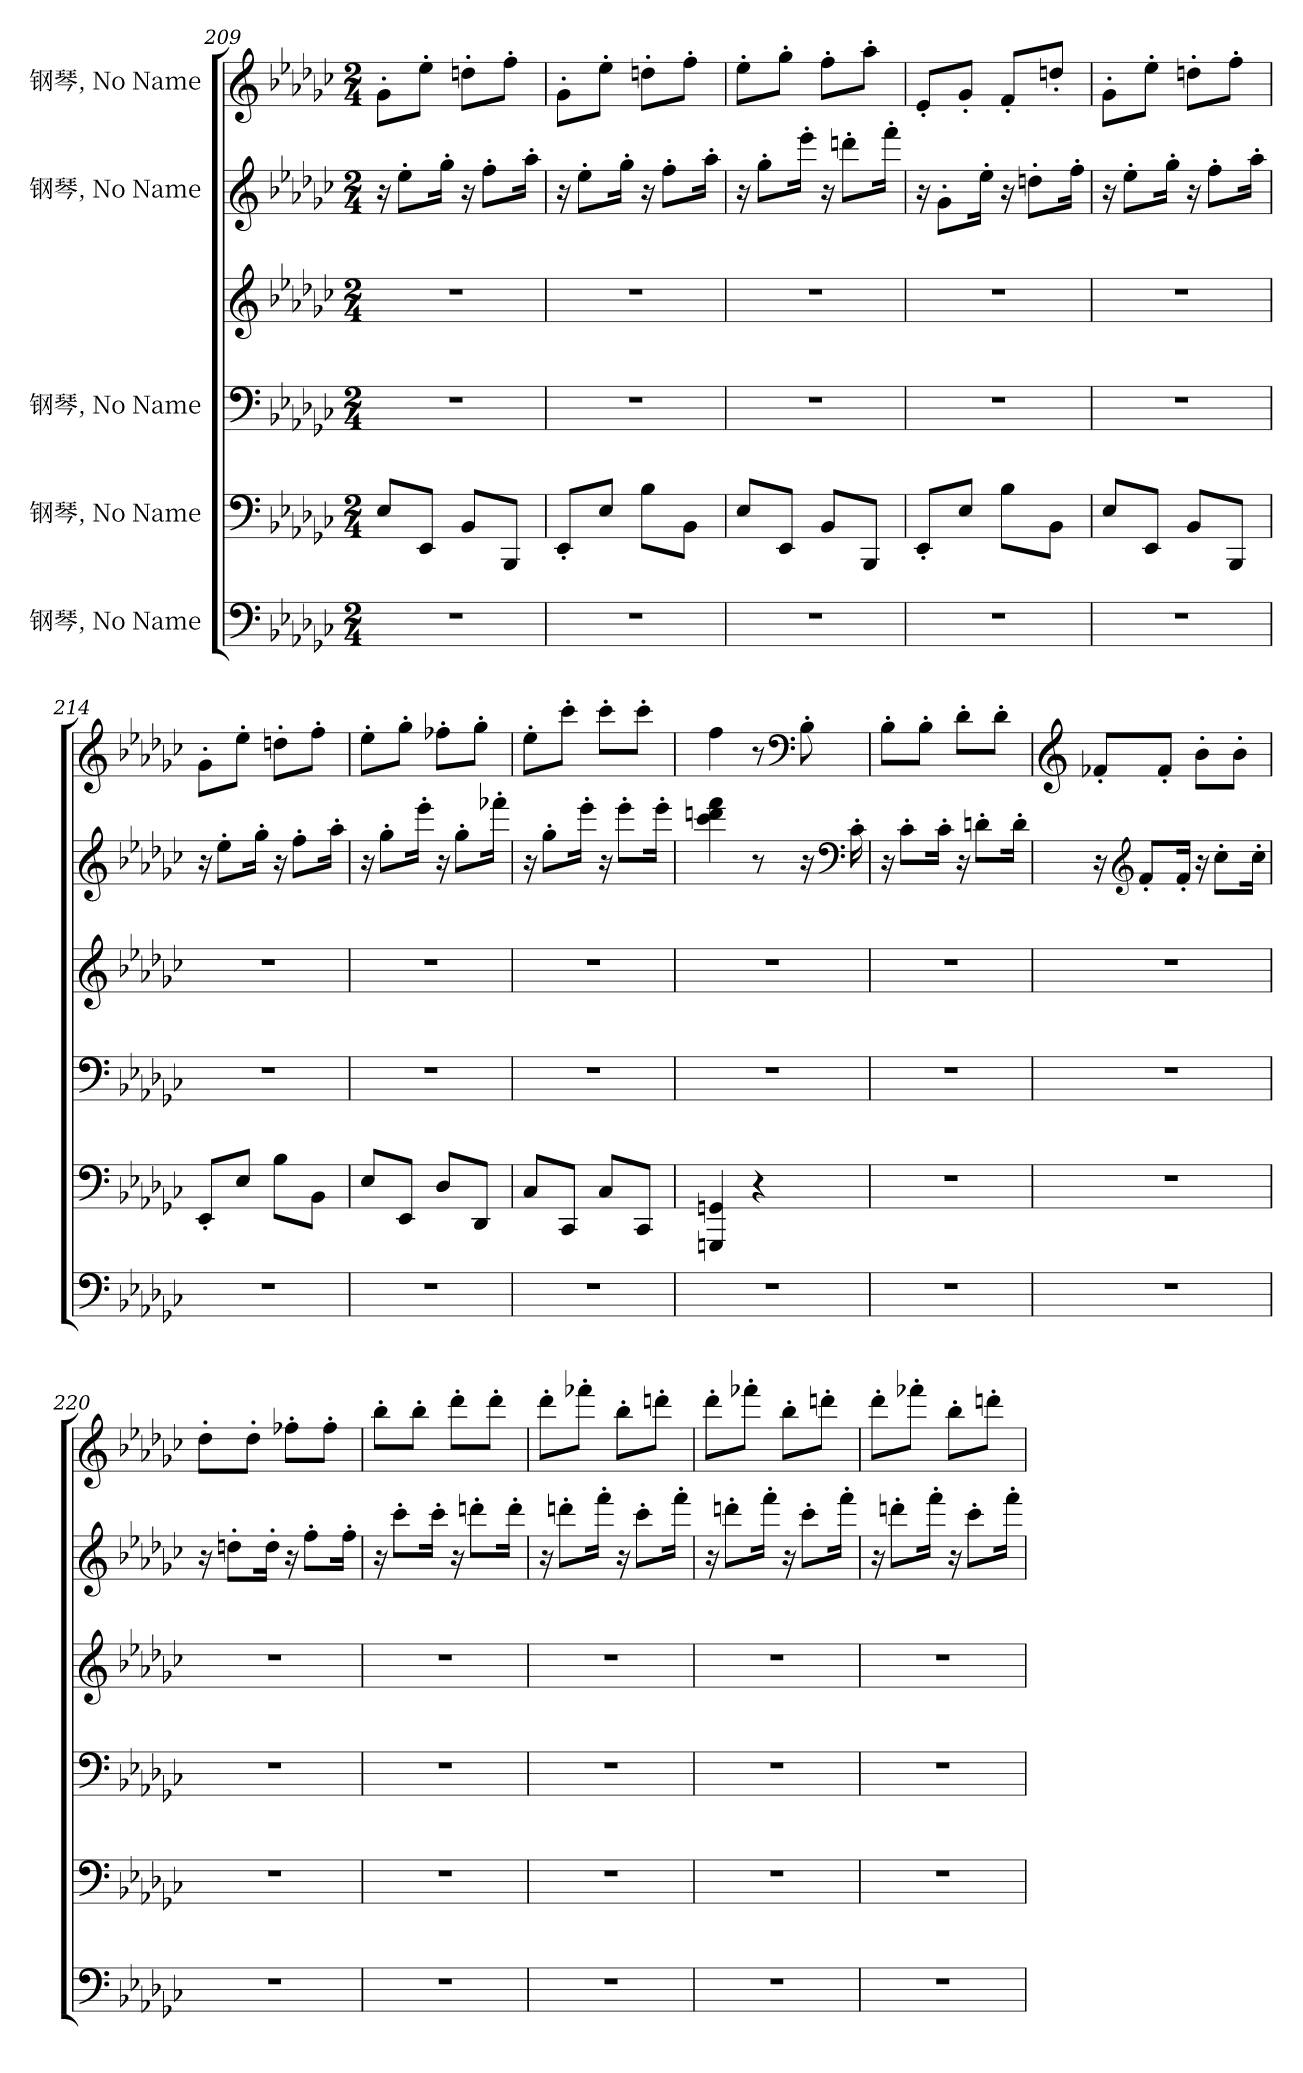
**kern	**kern	**kern	**kern	**kern	**kern
*part5	*part4	*part3	*part3	*part2	*part1
*staff6	*staff5	*staff4	*staff3	*staff2	*staff1
*I"钢琴, No Name	*I"钢琴, No Name	*I"钢琴, No Name	*	*I"钢琴, No Name	*I"钢琴, No Name
!!LO:LB:g=z
*clefF4	*clefF4	*clefF4	*clefG2	*clefG2	*clefG2
*k[b-e-a-d-g-c-]	*k[b-e-a-d-g-c-]	*k[b-e-a-d-g-c-]	*k[b-e-a-d-g-c-]	*k[b-e-a-d-g-c-]	*k[b-e-a-d-g-c-]
*M2/4	*M2/4	*M2/4	*M2/4	*M2/4	*M2/4
=209	=209	=209	=209	=209	=209
2r	8E-/L	2r	2r	16r	8g-'\L
.	.	.	.	8ee-'\L	.
.	8EE-/J	.	.	.	8ee-'\J
.	.	.	.	16gg-'\Jk	.
.	8BB-/L	.	.	16r	8ddn'\L
.	.	.	.	8ff'\L	.
.	8BBB-/J	.	.	.	8ff'\J
.	.	.	.	16aa-'\Jk	.
=210	=210	=210	=210	=210	=210
2r	8EE-'/L	2r	2r	16r	8g-'\L
.	.	.	.	8ee-'\L	.
.	8E-/J	.	.	.	8ee-'\J
.	.	.	.	16gg-'\Jk	.
.	8B-\L	.	.	16r	8ddn'\L
.	.	.	.	8ff'\L	.
.	8BB-\J	.	.	.	8ff'\J
.	.	.	.	16aa-'\Jk	.
=211	=211	=211	=211	=211	=211
2r	8E-/L	2r	2r	16r	8ee-'\L
.	.	.	.	8gg-'\L	.
.	8EE-/J	.	.	.	8gg-'\J
.	.	.	.	16eee-'\Jk	.
.	8BB-/L	.	.	16r	8ff'\L
.	.	.	.	8dddn'\L	.
.	8BBB-/J	.	.	.	8aa-'\J
.	.	.	.	16fff'\Jk	.
=212	=212	=212	=212	=212	=212
2r	8EE-'/L	2r	2r	16r	8e-'/L
.	.	.	.	8g-'\L	.
.	8E-/J	.	.	.	8g-'/J
.	.	.	.	16ee-'\Jk	.
.	8B-\L	.	.	16r	8f'/L
.	.	.	.	8ddn'\L	.
.	8BB-\J	.	.	.	8ddn'/J
.	.	.	.	16ff'\Jk	.
=213	=213	=213	=213	=213	=213
2r	8E-/L	2r	2r	16r	8g-'\L
.	.	.	.	8ee-'\L	.
.	8EE-/J	.	.	.	8ee-'\J
.	.	.	.	16gg-'\Jk	.
.	8BB-/L	.	.	16r	8ddn'\L
.	.	.	.	8ff'\L	.
.	8BBB-/J	.	.	.	8ff'\J
.	.	.	.	16aa-'\Jk	.
!!LO:PB:g=z
=214	=214	=214	=214	=214	=214
2r	8EE-'/L	2r	2r	16r	8g-'\L
.	.	.	.	8ee-'\L	.
.	8E-/J	.	.	.	8ee-'\J
.	.	.	.	16gg-'\Jk	.
.	8B-\L	.	.	16r	8ddn'\L
.	.	.	.	8ff'\L	.
.	8BB-\J	.	.	.	8ff'\J
.	.	.	.	16aa-'\Jk	.
=215	=215	=215	=215	=215	=215
2r	8E-/L	2r	2r	16r	8ee-'\L
.	.	.	.	8gg-'\L	.
.	8EE-/J	.	.	.	8gg-'\J
.	.	.	.	16eee-'\Jk	.
.	8D-/L	.	.	16r	8ff-X'\L
.	.	.	.	8gg-'\L	.
.	8DD-/J	.	.	.	8gg-'\J
.	.	.	.	16fff-X'\Jk	.
=216	=216	=216	=216	=216	=216
2r	8C-/L	2r	2r	16r	8ee-'\L
.	.	.	.	8gg-'\L	.
.	8CC-/J	.	.	.	8ccc-'\J
.	.	.	.	16eee-'\Jk	.
.	8C-/L	.	.	16r	8ccc-'\L
.	.	.	.	8eee-'\L	.
*	*	*	*	*	*MM152
.	8CC-/J	.	.	.	8ccc-'\J
.	.	.	.	16eee-'\Jk	.
=217	=217	=217	=217	=217	=217
*	*	*	*	*	*MM130
2r	4GGGn/ 4GGn/	2r	2r	4ccc-\ 4dddn\ 4fff\	4ff\
.	4r	.	.	8r	8r
*	*	*	*	*	*clefF4
.	.	.	.	16r	8B-'\
*	*	*	*	*clefF4	*
.	.	.	.	16c-'\	.
=218	=218	=218	=218	=218	=218
2r	2r	2r	2r	16r	8B-'\L
.	.	.	.	8c-'\L	.
.	.	.	.	.	8B-'\J
.	.	.	.	16c-'\Jk	.
.	.	.	.	16r	8d-'\L
.	.	.	.	8dn'\L	.
.	.	.	.	.	8d-'\J
.	.	.	.	16d'\Jk	.
!!LO:LB:g=z
=219	=219	=219	=219	=219	=219
*	*	*	*	*	*clefG2
2r	2r	2r	2r	16r	8f-X'/L
*	*	*	*	*clefG2	*
.	.	.	.	8f'/L	.
.	.	.	.	.	8f-'/J
.	.	.	.	16f'/Jk	.
.	.	.	.	16r	8b-'\L
.	.	.	.	8cc-'\L	.
.	.	.	.	.	8b-'\J
.	.	.	.	16cc-'\Jk	.
=220	=220	=220	=220	=220	=220
2r	2r	2r	2r	16r	8dd-'\L
.	.	.	.	8ddn'\L	.
.	.	.	.	.	8dd-'\J
.	.	.	.	16dd'\Jk	.
.	.	.	.	16r	8ff-X'\L
.	.	.	.	8ff'\L	.
.	.	.	.	.	8ff-'\J
.	.	.	.	16ff'\Jk	.
=221	=221	=221	=221	=221	=221
2r	2r	2r	2r	16r	8bb-'\L
.	.	.	.	8ccc-'\L	.
.	.	.	.	.	8bb-'\J
.	.	.	.	16ccc-'\Jk	.
.	.	.	.	16r	8ddd-'\L
.	.	.	.	8dddn'\L	.
.	.	.	.	.	8ddd-'\J
.	.	.	.	16ddd'\Jk	.
=222	=222	=222	=222	=222	=222
2r	2r	2r	2r	16r	8ddd-'\L
.	.	.	.	8dddn'\L	.
.	.	.	.	.	8fff-X'\J
.	.	.	.	16fff'\Jk	.
.	.	.	.	16r	8bb-'\L
.	.	.	.	8ccc-'\L	.
.	.	.	.	.	8dddn'\J
.	.	.	.	16fff'\Jk	.
=223	=223	=223	=223	=223	=223
2r	2r	2r	2r	16r	8ddd-'\L
.	.	.	.	8dddn'\L	.
.	.	.	.	.	8fff-X'\J
.	.	.	.	16fff'\Jk	.
.	.	.	.	16r	8bb-'\L
.	.	.	.	8ccc-'\L	.
.	.	.	.	.	8dddn'\J
.	.	.	.	16fff'\Jk	.
!!LO:PB:g=z
=224	=224	=224	=224	=224	=224
2r	2r	2r	2r	16r	8ddd-'\L
.	.	.	.	8dddn'\L	.
.	.	.	.	.	8fff-X'\J
.	.	.	.	16fff'\Jk	.
.	.	.	.	16r	8bb-'\L
.	.	.	.	8ccc-'\L	.
.	.	.	.	.	8dddn'\J
.	.	.	.	16fff'\Jk	.
=	=	=	=	=	=
*-	*-	*-	*-	*-	*-
